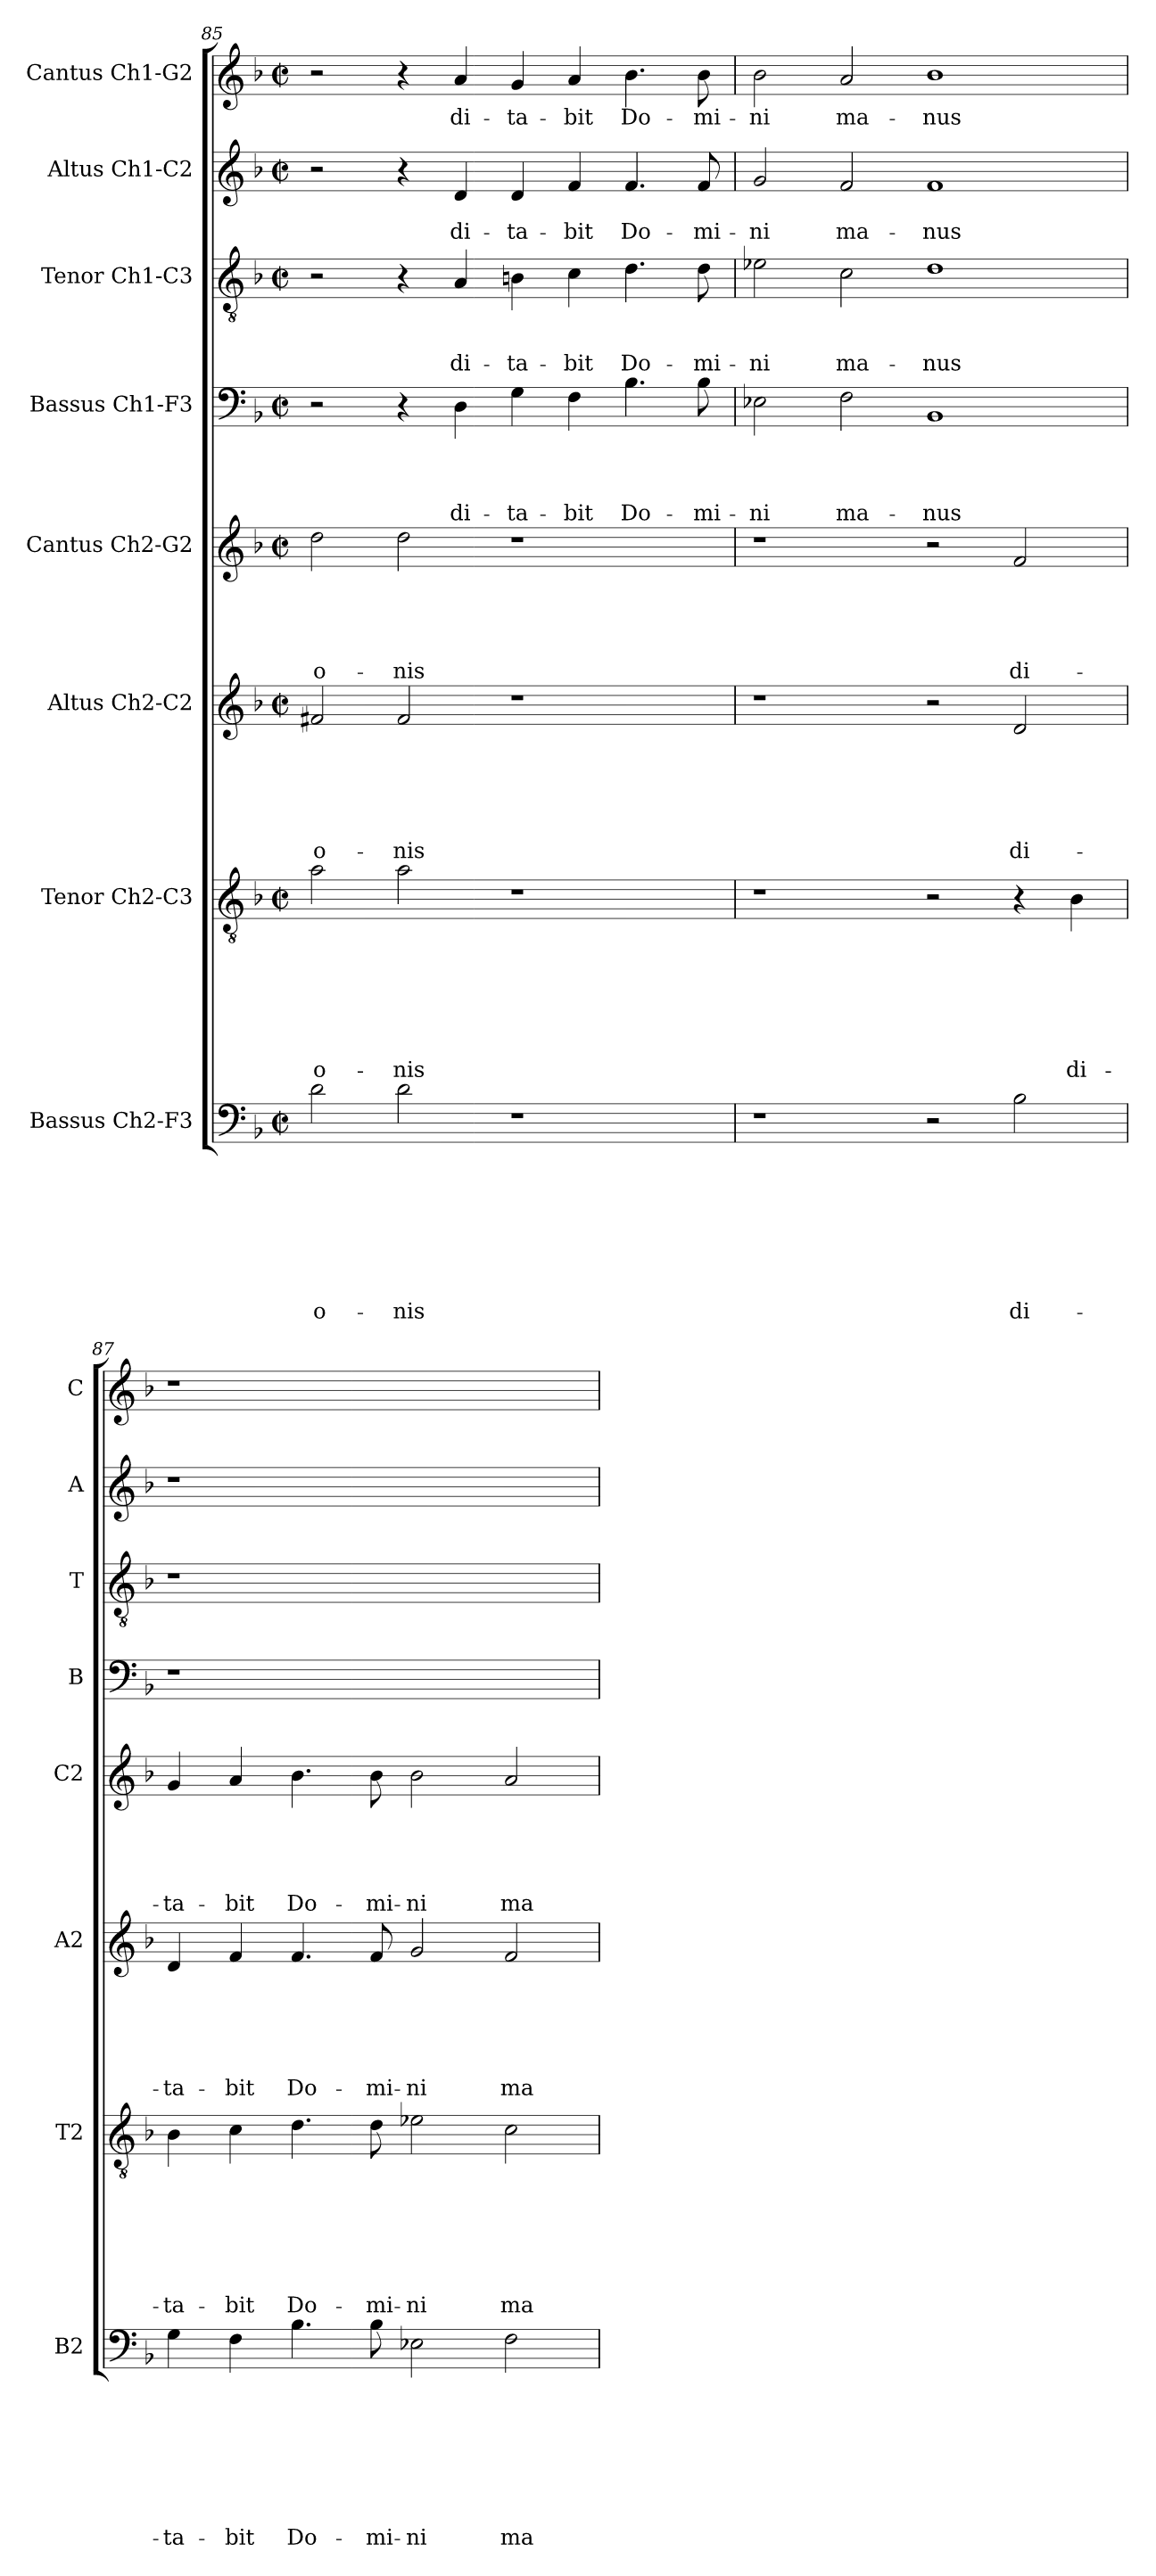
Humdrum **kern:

**kern	**text	**text	**text	**text	**text	**text	**text	**text	**kern	**text	**text	**text	**text	**text	**text	**text	**kern	**text	**text	**text	**text	**text	**text	**kern	**text	**text	**text	**text	**text	**kern	**text	**text	**text	**text	**kern	**text	**text	**text	**kern	**text	**text	**kern	**text
*part8	*part8	*part8	*part8	*part8	*part8	*part8	*part8	*part8	*part7	*part7	*part7	*part7	*part7	*part7	*part7	*part7	*part6	*part6	*part6	*part6	*part6	*part6	*part6	*part5	*part5	*part5	*part5	*part5	*part5	*part4	*part4	*part4	*part4	*part4	*part3	*part3	*part3	*part3	*part2	*part2	*part2	*part1	*part1
*staff8	*staff8	*staff8	*staff8	*staff8	*staff8	*staff8	*staff8	*staff8	*staff7	*staff7	*staff7	*staff7	*staff7	*staff7	*staff7	*staff7	*staff6	*staff6	*staff6	*staff6	*staff6	*staff6	*staff6	*staff5	*staff5	*staff5	*staff5	*staff5	*staff5	*staff4	*staff4	*staff4	*staff4	*staff4	*staff3	*staff3	*staff3	*staff3	*staff2	*staff2	*staff2	*staff1	*staff1
*I"Bassus Ch2-F3	*	*	*	*	*	*	*	*	*I"Tenor Ch2-C3	*	*	*	*	*	*	*	*I"Altus Ch2-C2	*	*	*	*	*	*	*I"Cantus Ch2-G2	*	*	*	*	*	*I"Bassus Ch1-F3	*	*	*	*	*I"Tenor Ch1-C3	*	*	*	*I"Altus Ch1-C2	*	*	*I"Cantus Ch1-G2	*
*I'B2	*	*	*	*	*	*	*	*	*I'T2	*	*	*	*	*	*	*	*I'A2	*	*	*	*	*	*	*I'C2	*	*	*	*	*	*I'B	*	*	*	*	*I'T	*	*	*	*I'A	*	*	*I'C	*
*clefF4	*	*	*	*	*	*	*	*	*clefGv2	*	*	*	*	*	*	*	*clefG2	*	*	*	*	*	*	*clefG2	*	*	*	*	*	*clefF4	*	*	*	*	*clefGv2	*	*	*	*clefG2	*	*	*clefG2	*
*k[b-]	*	*	*	*	*	*	*	*	*k[b-]	*	*	*	*	*	*	*	*k[b-]	*	*	*	*	*	*	*k[b-]	*	*	*	*	*	*k[b-]	*	*	*	*	*k[b-]	*	*	*	*k[b-]	*	*	*k[b-]	*
*F:	*	*	*	*	*	*	*	*	*F:	*	*	*	*	*	*	*	*F:	*	*	*	*	*	*	*F:	*	*	*	*	*	*F:	*	*	*	*	*F:	*	*	*	*F:	*	*	*F:	*
*M2/2	*	*	*	*	*	*	*	*	*M2/2	*	*	*	*	*	*	*	*M2/2	*	*	*	*	*	*	*M2/2	*	*	*	*	*	*M2/2	*	*	*	*	*M2/2	*	*	*	*M2/2	*	*	*M2/2	*
*met(c|)	*	*	*	*	*	*	*	*	*met(c|)	*	*	*	*	*	*	*	*met(c|)	*	*	*	*	*	*	*met(c|)	*	*	*	*	*	*met(c|)	*	*	*	*	*met(c|)	*	*	*	*met(c|)	*	*	*met(c|)	*
=85	=85	=85	=85	=85	=85	=85	=85	=85	=85	=85	=85	=85	=85	=85	=85	=85	=85	=85	=85	=85	=85	=85	=85	=85	=85	=85	=85	=85	=85	=85	=85	=85	=85	=85	=85	=85	=85	=85	=85	=85	=85	=85	=85
!	!	!	!	!	!	!	!	!LO:LY:b	!	!	!	!	!	!	!	!LO:LY:b	!	!	!	!	!	!	!LO:LY:b	!	!	!	!	!	!LO:LY:b	!	!	!	!	!	!	!	!	!	!	!	!	!	!
2d\	.	.	.	.	.	.	.	-o-	2a\	.	.	.	.	.	.	-o-	2f#X/	.	.	.	.	.	-o-	2dd\	.	.	.	.	-o-	2r	.	.	.	.	2r	.	.	.	2r	.	.	2r	.
!	!	!	!	!	!	!	!	!LO:LY:b	!	!	!	!	!	!	!	!LO:LY:b	!	!	!	!	!	!	!LO:LY:b	!	!	!	!	!	!LO:LY:b	!	!	!	!	!	!	!	!	!	!	!	!	!	!
2d\	.	.	.	.	.	.	.	-nis	2a\	.	.	.	.	.	.	-nis	2f#/	.	.	.	.	.	-nis	2dd\	.	.	.	.	-nis	4r	.	.	.	.	4r	.	.	.	4r	.	.	4r	.
!	!	!	!	!	!	!	!	!	!	!	!	!	!	!	!	!	!	!	!	!	!	!	!	!	!	!	!	!	!	!	!	!	!	!LO:LY:b	!	!	!	!LO:LY:b	!	!	!LO:LY:b	!	!LO:LY:b
.	.	.	.	.	.	.	.	.	.	.	.	.	.	.	.	.	.	.	.	.	.	.	.	.	.	.	.	.	.	4D\	.	.	.	di-	4A/	.	.	di-	4d/	.	di-	4a/	di-
!	!	!	!	!	!	!	!	!	!	!	!	!	!	!	!	!	!	!	!	!	!	!	!	!	!	!	!	!	!	!	!	!	!	!LO:LY:b	!	!	!	!LO:LY:b	!	!	!LO:LY:b	!	!LO:LY:b
1r	.	.	.	.	.	.	.	.	1r	.	.	.	.	.	.	.	1r	.	.	.	.	.	.	1r	.	.	.	.	.	4G\	.	.	.	-ta-	4Bn\	.	.	-ta-	4d/	.	-ta-	4g/	-ta-
!	!	!	!	!	!	!	!	!	!	!	!	!	!	!	!	!	!	!	!	!	!	!	!	!	!	!	!	!	!	!	!	!	!	!LO:LY:b	!	!	!	!LO:LY:b	!	!	!LO:LY:b	!	!LO:LY:b
.	.	.	.	.	.	.	.	.	.	.	.	.	.	.	.	.	.	.	.	.	.	.	.	.	.	.	.	.	.	4F\	.	.	.	-bit	4c\	.	.	-bit	4f/	.	-bit	4a/	-bit
!	!	!	!	!	!	!	!	!	!	!	!	!	!	!	!	!	!	!	!	!	!	!	!	!	!	!	!	!	!	!	!	!	!	!LO:LY:b	!	!	!	!LO:LY:b	!	!	!LO:LY:b	!	!LO:LY:b
.	.	.	.	.	.	.	.	.	.	.	.	.	.	.	.	.	.	.	.	.	.	.	.	.	.	.	.	.	.	4.B-\	.	.	.	Do-	4.d\	.	.	Do-	4.f/	.	Do-	4.b-\	Do-
!	!	!	!	!	!	!	!	!	!	!	!	!	!	!	!	!	!	!	!	!	!	!	!	!	!	!	!	!	!	!	!	!	!	!LO:LY:b	!	!	!	!LO:LY:b	!	!	!LO:LY:b	!	!LO:LY:b
.	.	.	.	.	.	.	.	.	.	.	.	.	.	.	.	.	.	.	.	.	.	.	.	.	.	.	.	.	.	8B-\	.	.	.	-mi-	8d\	.	.	-mi-	8f/	.	-mi-	8b-\	-mi-
=86	=86	=86	=86	=86	=86	=86	=86	=86	=86	=86	=86	=86	=86	=86	=86	=86	=86	=86	=86	=86	=86	=86	=86	=86	=86	=86	=86	=86	=86	=86	=86	=86	=86	=86	=86	=86	=86	=86	=86	=86	=86	=86	=86
!	!	!	!	!	!	!	!	!	!	!	!	!	!	!	!	!	!	!	!	!	!	!	!	!	!	!	!	!	!	!	!	!	!	!LO:LY:b	!	!	!	!LO:LY:b	!	!	!LO:LY:b	!	!LO:LY:b
1r	.	.	.	.	.	.	.	.	1r	.	.	.	.	.	.	.	1r	.	.	.	.	.	.	1r	.	.	.	.	.	2E-X\	.	.	.	-ni	2e-X\	.	.	-ni	2g/	.	-ni	2b-\	-ni
!	!	!	!	!	!	!	!	!	!	!	!	!	!	!	!	!	!	!	!	!	!	!	!	!	!	!	!	!	!	!	!	!	!	!LO:LY:b	!	!	!	!LO:LY:b	!	!	!LO:LY:b	!	!LO:LY:b
.	.	.	.	.	.	.	.	.	.	.	.	.	.	.	.	.	.	.	.	.	.	.	.	.	.	.	.	.	.	2F\	.	.	.	ma-	2c\	.	.	ma-	2f/	.	ma-	2a/	ma-
!	!	!	!	!	!	!	!	!	!	!	!	!	!	!	!	!	!	!	!	!	!	!	!	!	!	!	!	!	!	!	!	!	!	!LO:LY:b	!	!	!	!LO:LY:b	!	!	!LO:LY:b	!	!LO:LY:b
2r	.	.	.	.	.	.	.	.	2r	.	.	.	.	.	.	.	2r	.	.	.	.	.	.	2r	.	.	.	.	.	1BB-	.	.	.	-nus	1d	.	.	-nus	1f	.	-nus	1b-	-nus
!	!	!	!	!	!	!	!	!LO:LY:b	!	!	!	!	!	!	!	!	!	!	!	!	!	!	!LO:LY:b	!	!	!	!	!	!LO:LY:b	!	!	!	!	!	!	!	!	!	!	!	!	!	!
2B-\	.	.	.	.	.	.	.	di-	4r	.	.	.	.	.	.	.	2d/	.	.	.	.	.	di-	2f/	.	.	.	.	di-	.	.	.	.	.	.	.	.	.	.	.	.	.	.
!	!	!	!	!	!	!	!	!	!	!	!	!	!	!	!	!LO:LY:b	!	!	!	!	!	!	!	!	!	!	!	!	!	!	!	!	!	!	!	!	!	!	!	!	!	!	!
.	.	.	.	.	.	.	.	.	4B-\	.	.	.	.	.	.	di-	.	.	.	.	.	.	.	.	.	.	.	.	.	.	.	.	.	.	.	.	.	.	.	.	.	.	.
!!LO:PB:g=z
=87	=87	=87	=87	=87	=87	=87	=87	=87	=87	=87	=87	=87	=87	=87	=87	=87	=87	=87	=87	=87	=87	=87	=87	=87	=87	=87	=87	=87	=87	=87	=87	=87	=87	=87	=87	=87	=87	=87	=87	=87	=87	=87	=87
!	!	!	!	!	!	!	!	!LO:LY:b	!	!	!	!	!	!	!	!LO:LY:b	!	!	!	!	!	!	!LO:LY:b	!	!	!	!	!	!LO:LY:b	!	!	!	!	!	!	!	!	!	!	!	!	!	!
4G\	.	.	.	.	.	.	.	-ta-	4B-\	.	.	.	.	.	.	-ta-	4d/	.	.	.	.	.	-ta-	4g/	.	.	.	.	-ta-	1r	.	.	.	.	1r	.	.	.	1r	.	.	1r	.
!	!	!	!	!	!	!	!	!LO:LY:b	!	!	!	!	!	!	!	!LO:LY:b	!	!	!	!	!	!	!LO:LY:b	!	!	!	!	!	!LO:LY:b	!	!	!	!	!	!	!	!	!	!	!	!	!	!
4F\	.	.	.	.	.	.	.	-bit	4c\	.	.	.	.	.	.	-bit	4f/	.	.	.	.	.	-bit	4a/	.	.	.	.	-bit	.	.	.	.	.	.	.	.	.	.	.	.	.	.
!	!	!	!	!	!	!	!	!LO:LY:b	!	!	!	!	!	!	!	!LO:LY:b	!	!	!	!	!	!	!LO:LY:b	!	!	!	!	!	!LO:LY:b	!	!	!	!	!	!	!	!	!	!	!	!	!	!
4.B-\	.	.	.	.	.	.	.	Do-	4.d\	.	.	.	.	.	.	Do-	4.f/	.	.	.	.	.	Do-	4.b-\	.	.	.	.	Do-	.	.	.	.	.	.	.	.	.	.	.	.	.	.
!	!	!	!	!	!	!	!	!LO:LY:b	!	!	!	!	!	!	!	!LO:LY:b	!	!	!	!	!	!	!LO:LY:b	!	!	!	!	!	!LO:LY:b	!	!	!	!	!	!	!	!	!	!	!	!	!	!
8B-\	.	.	.	.	.	.	.	-mi-	8d\	.	.	.	.	.	.	-mi-	8f/	.	.	.	.	.	-mi-	8b-\	.	.	.	.	-mi-	.	.	.	.	.	.	.	.	.	.	.	.	.	.
!	!	!	!	!	!	!	!	!LO:LY:b	!	!	!	!	!	!	!	!LO:LY:b	!	!	!	!	!	!	!LO:LY:b	!	!	!	!	!	!LO:LY:b	!	!	!	!	!	!	!	!	!	!	!	!	!	!
2E-X\	.	.	.	.	.	.	.	-ni	2e-X\	.	.	.	.	.	.	-ni	2g/	.	.	.	.	.	-ni	2b-\	.	.	.	.	-ni	1ryy	.	.	.	.	1ryy	.	.	.	1ryy	.	.	1ryy	.
!	!	!	!	!	!	!	!	!LO:LY:b	!	!	!	!	!	!	!	!LO:LY:b	!	!	!	!	!	!	!LO:LY:b	!	!	!	!	!	!LO:LY:b	!	!	!	!	!	!	!	!	!	!	!	!	!	!
2F\	.	.	.	.	.	.	.	ma-	2c\	.	.	.	.	.	.	ma-	2f/	.	.	.	.	.	ma-	2a/	.	.	.	.	ma-	.	.	.	.	.	.	.	.	.	.	.	.	.	.
=	=	=	=	=	=	=	=	=	=	=	=	=	=	=	=	=	=	=	=	=	=	=	=	=	=	=	=	=	=	=	=	=	=	=	=	=	=	=	=	=	=	=	=
*-	*-	*-	*-	*-	*-	*-	*-	*-	*-	*-	*-	*-	*-	*-	*-	*-	*-	*-	*-	*-	*-	*-	*-	*-	*-	*-	*-	*-	*-	*-	*-	*-	*-	*-	*-	*-	*-	*-	*-	*-	*-	*-	*-
